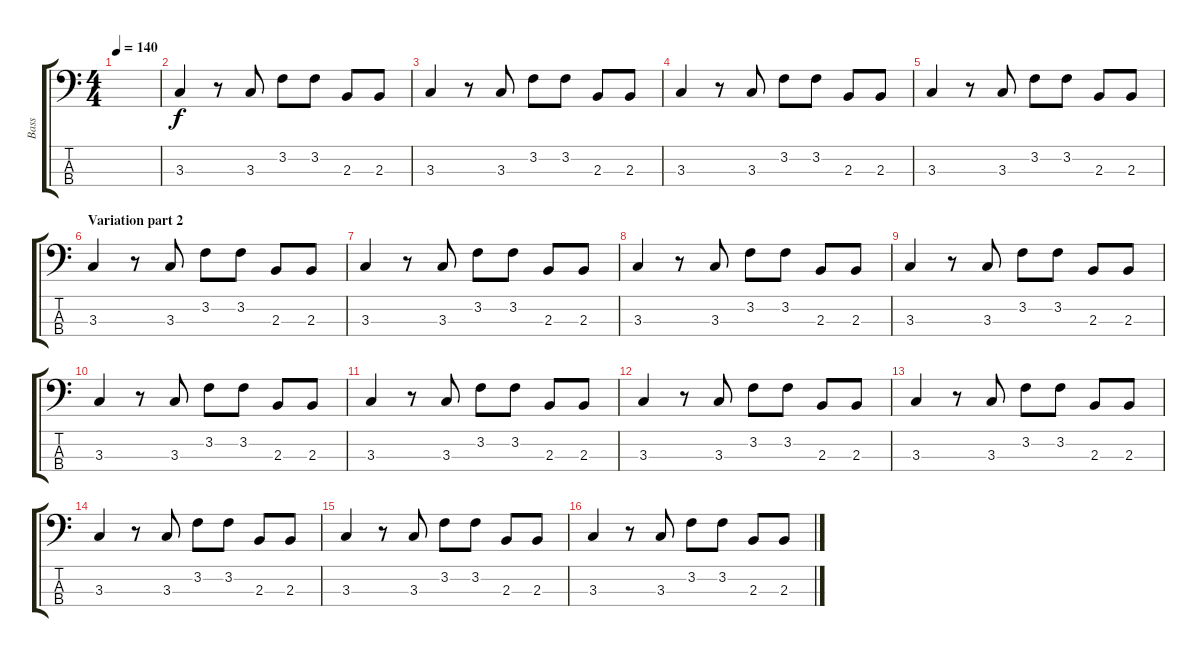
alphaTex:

\track ("Bass" "Bass") {instrument acousticbass}
\staff {score tabs}
\tuning (G2 D2 A1 E1) {hide}
\ts (4 4)
\tempo 140
\clef f4
\ks c
|
3.3.4 r.8 3.3.8 3.2.8 3.2.8 2.3.8 2.3.8 |
3.3.4 r.8 3.3.8 3.2.8 3.2.8 2.3.8 2.3.8 |
3.3.4 r.8 3.3.8 3.2.8 3.2.8 2.3.8 2.3.8 |
3.3.4 r.8 3.3.8 3.2.8 3.2.8 2.3.8 2.3.8 |
\section ("" "Variation part 2")
3.3.4 r.8 3.3.8 3.2.8 3.2.8 2.3.8 2.3.8 |
3.3.4 r.8 3.3.8 3.2.8 3.2.8 2.3.8 2.3.8 |
3.3.4 r.8 3.3.8 3.2.8 3.2.8 2.3.8 2.3.8 |
3.3.4 r.8 3.3.8 3.2.8 3.2.8 2.3.8 2.3.8 |
3.3.4 r.8 3.3.8 3.2.8 3.2.8 2.3.8 2.3.8 |
3.3.4 r.8 3.3.8 3.2.8 3.2.8 2.3.8 2.3.8 |
3.3.4 r.8 3.3.8 3.2.8 3.2.8 2.3.8 2.3.8 |
3.3.4 r.8 3.3.8 3.2.8 3.2.8 2.3.8 2.3.8 |
3.3.4 r.8 3.3.8 3.2.8 3.2.8 2.3.8 2.3.8 |
3.3.4 r.8 3.3.8 3.2.8 3.2.8 2.3.8 2.3.8 |
3.3.4 r.8 3.3.8 3.2.8 3.2.8 2.3.8 2.3.8
